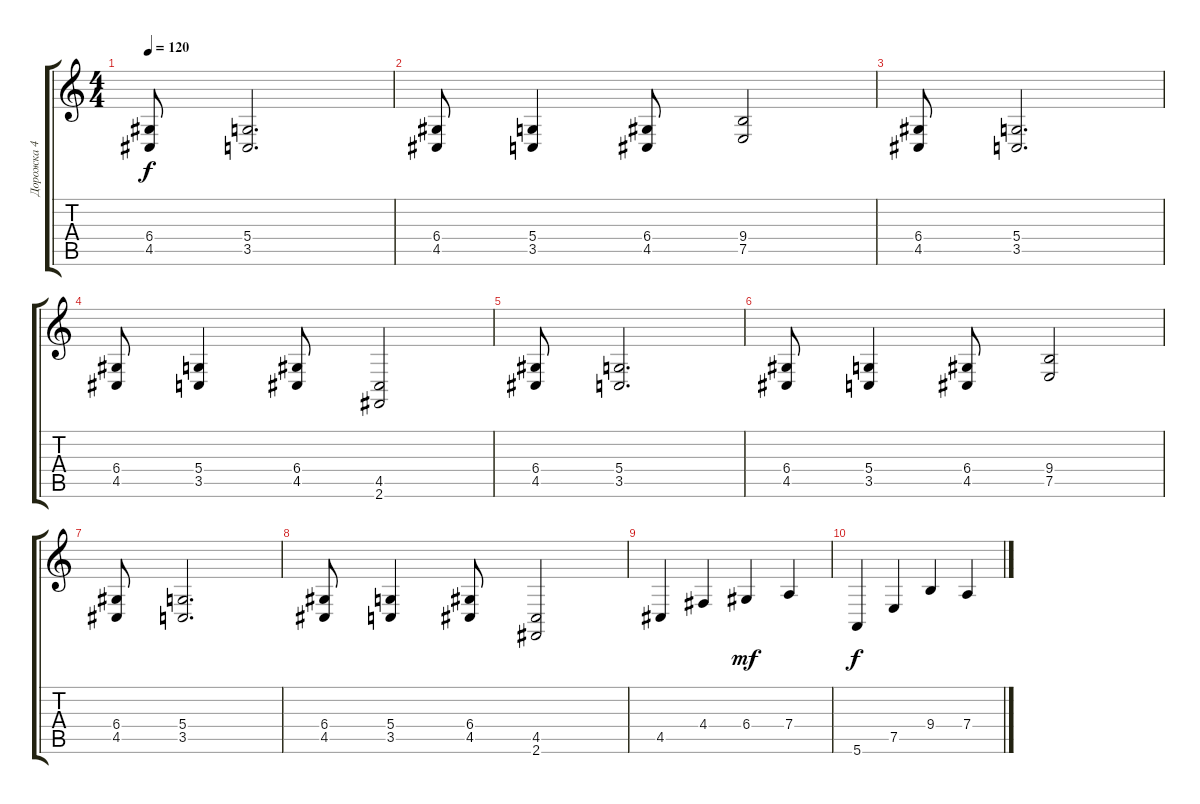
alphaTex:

\track ("Дорожка 4" "Дорожка 4") {instrument stringensemble1}
\staff {score tabs}
\tuning (E4 B3 G3 D3 A2 E2) {hide}
\ts (4 4)
\tempo 120
\clef g2
\ks c
(6.4 4.5).8{dy f} (5.4 3.5).2{d} |
(6.4 4.5).8 (5.4 3.5).4 (6.4 4.5).8 (9.4 7.5).2 |
(6.4 4.5).8 (5.4 3.5).2{d} |
(6.4 4.5).8 (5.4 3.5).4 (6.4 4.5).8 (4.5 2.6).2 |
(6.4 4.5).8 (5.4 3.5).2{d} |
(6.4 4.5).8 (5.4 3.5).4 (6.4 4.5).8 (9.4 7.5).2 |
(6.4 4.5).8 (5.4 3.5).2{d} |
(6.4 4.5).8 (5.4 3.5).4 (6.4 4.5).8 (4.5 2.6).2 |
4.5.4 4.4.4 6.4.4{dy mf} 7.4.4 |
5.6.4{dy f} 7.5.4 9.4.4 7.4.4
